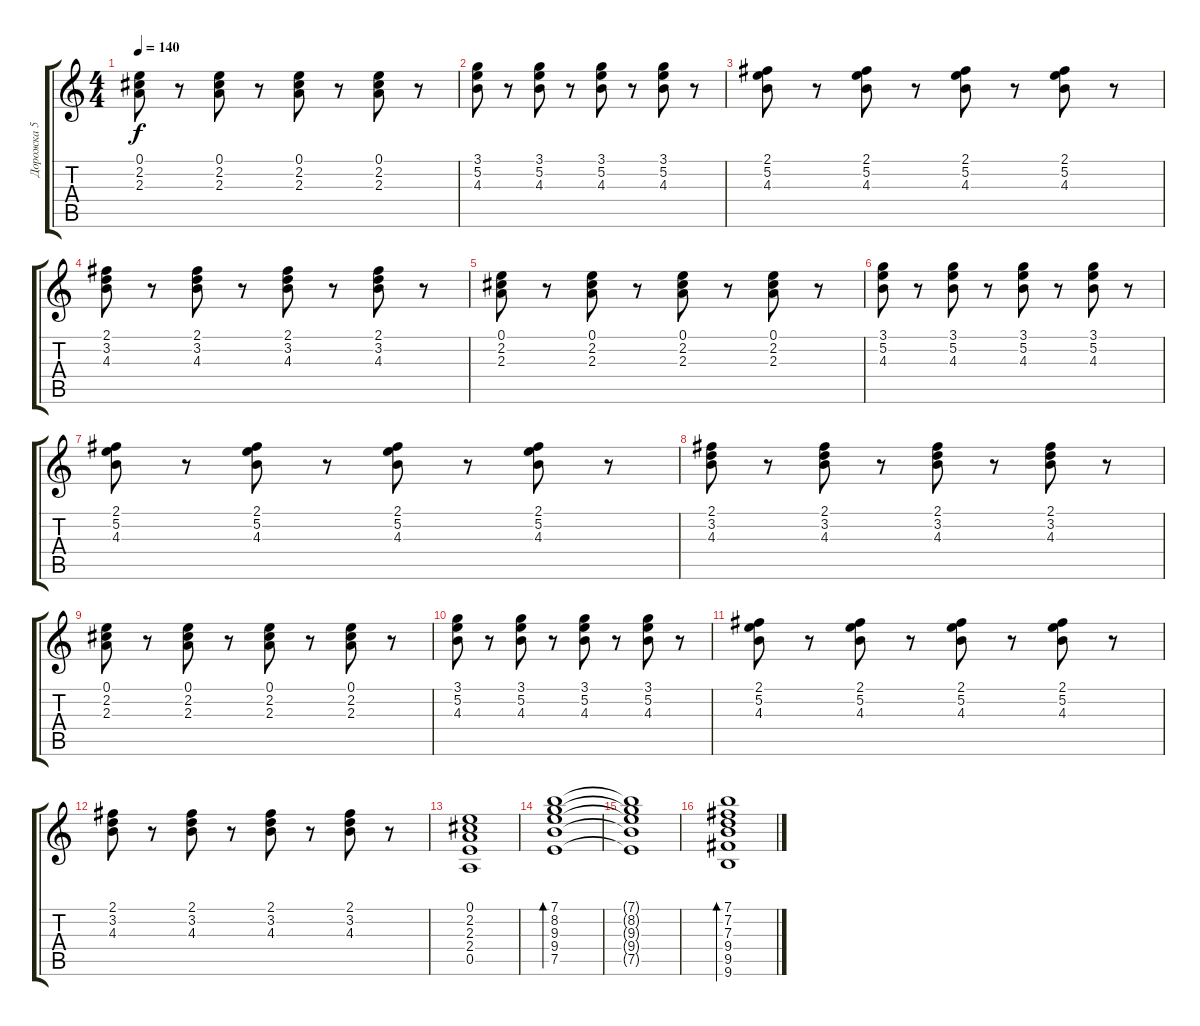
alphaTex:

\track ("Дорожка 5" "Дорожка 5") {instrument overdrivenguitar}
\staff {score tabs}
\tuning (E4 B3 G3 D3 A2 D2) {hide}
\ts (4 4)
\tempo 140
\clef g2
\ks c
(0.1 2.2 2.3).8{dy f} r.8 (0.1 2.2 2.3).8 r.8 (0.1 2.2 2.3).8 r.8 (0.1 2.2 2.3).8 r.8 |
(3.1 5.2 4.3).8 r.8 (3.1 5.2 4.3).8 r.8 (3.1 5.2 4.3).8 r.8 (3.1 5.2 4.3).8 r.8 |
(2.1 5.2 4.3).8 r.8 (2.1 5.2 4.3).8 r.8 (2.1 5.2 4.3).8 r.8 (2.1 5.2 4.3).8 r.8 |
(2.1 3.2 4.3).8 r.8 (2.1 3.2 4.3).8 r.8 (2.1 3.2 4.3).8 r.8 (2.1 3.2 4.3).8 r.8 |
(0.1 2.2 2.3).8 r.8 (0.1 2.2 2.3).8 r.8 (0.1 2.2 2.3).8 r.8 (0.1 2.2 2.3).8 r.8 |
(3.1 5.2 4.3).8 r.8 (3.1 5.2 4.3).8 r.8 (3.1 5.2 4.3).8 r.8 (3.1 5.2 4.3).8 r.8 |
(2.1 5.2 4.3).8 r.8 (2.1 5.2 4.3).8 r.8 (2.1 5.2 4.3).8 r.8 (2.1 5.2 4.3).8 r.8 |
(2.1 3.2 4.3).8 r.8 (2.1 3.2 4.3).8 r.8 (2.1 3.2 4.3).8 r.8 (2.1 3.2 4.3).8 r.8 |
(0.1 2.2 2.3).8 r.8 (0.1 2.2 2.3).8 r.8 (0.1 2.2 2.3).8 r.8 (0.1 2.2 2.3).8 r.8 |
(3.1 5.2 4.3).8 r.8 (3.1 5.2 4.3).8 r.8 (3.1 5.2 4.3).8 r.8 (3.1 5.2 4.3).8 r.8 |
(2.1 5.2 4.3).8 r.8 (2.1 5.2 4.3).8 r.8 (2.1 5.2 4.3).8 r.8 (2.1 5.2 4.3).8 r.8 |
(2.1 3.2 4.3).8 r.8 (2.1 3.2 4.3).8 r.8 (2.1 3.2 4.3).8 r.8 (2.1 3.2 4.3).8 r.8 |
(0.1 2.2 2.3 2.4 0.5).1 |
(7.1 8.2 9.3 9.4 7.5).1{bd 240 instrument electricguitarclean} |
(7.1{t} 8.2{t} 9.3{t} 9.4{t} 7.5{t}).1 |
(7.1 7.2 7.3 9.4 9.5 9.6).1{bd 240}
